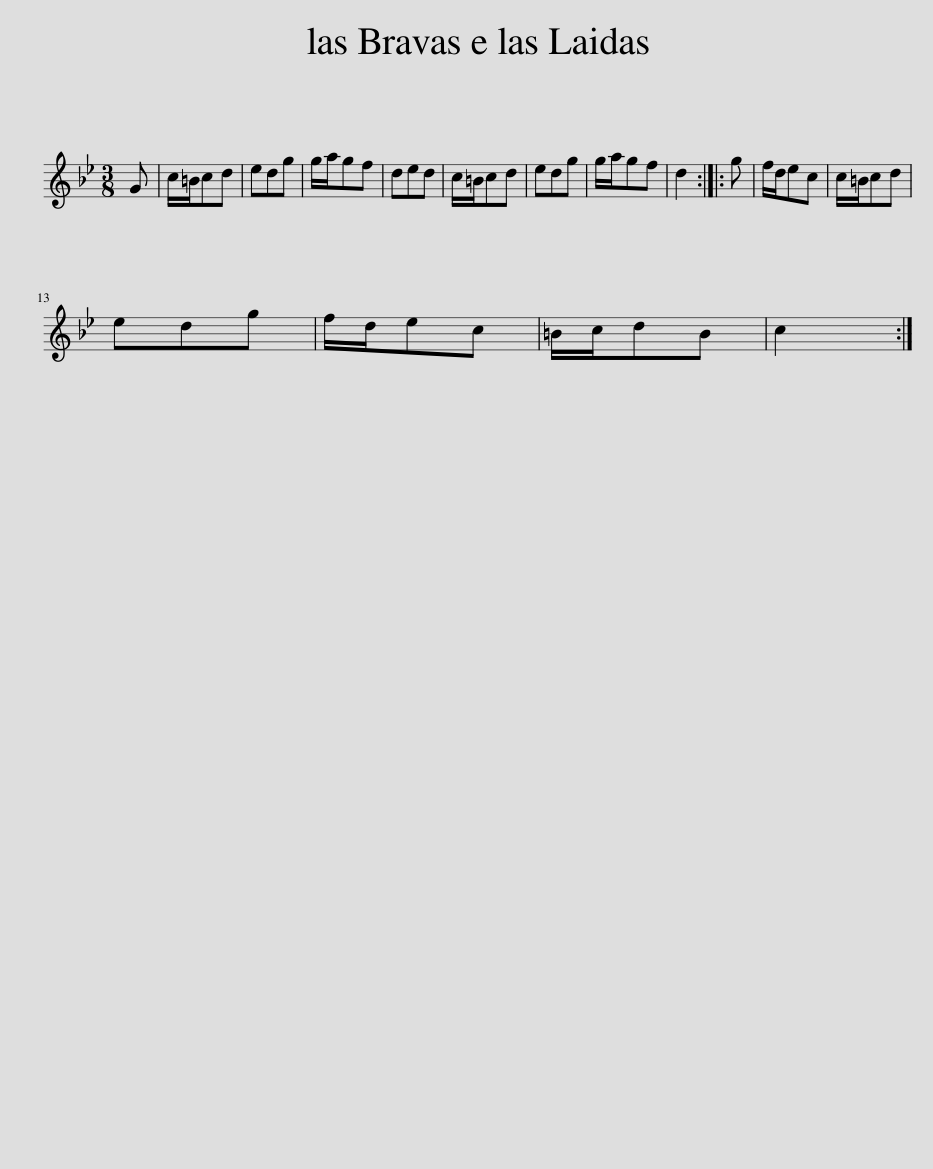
X:1
L:1/8
M:3/8
I:linebreak $
K:Bb
V:1 treble
V:1
 G | c/=B/cd | edg | g/a/gf | ded | %5
 c/=B/cd | edg | g/a/gf | d2 :: g | %10
 f/d/ec | c/=B/cd |$ edg | f/d/ec | =B/c/dB | %15
 c2 :| %16
